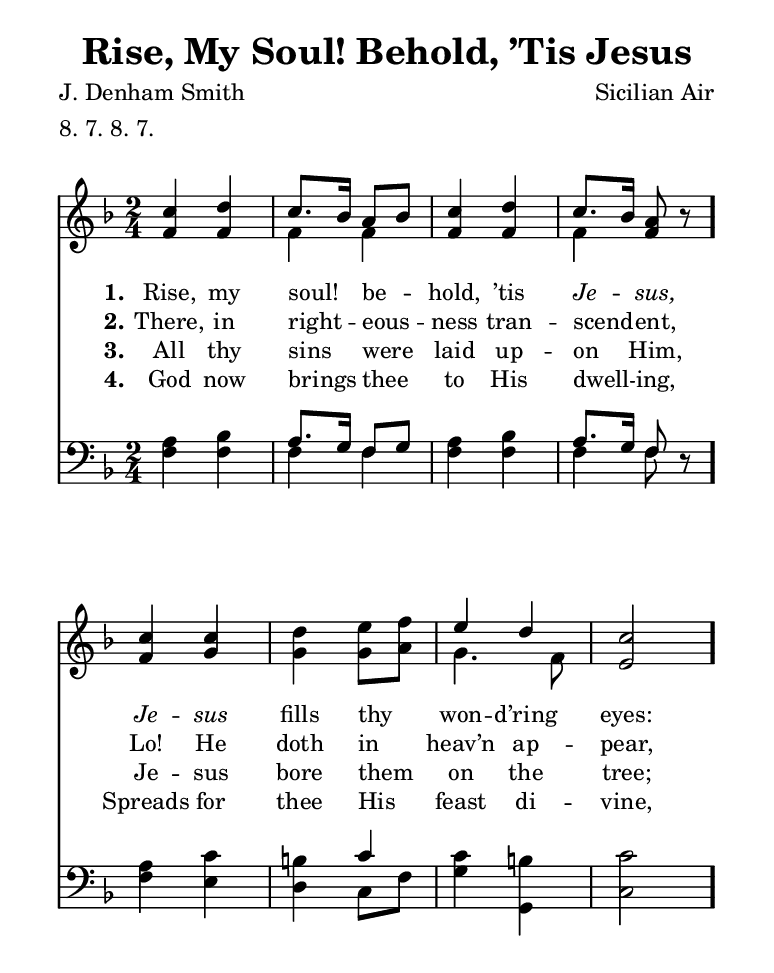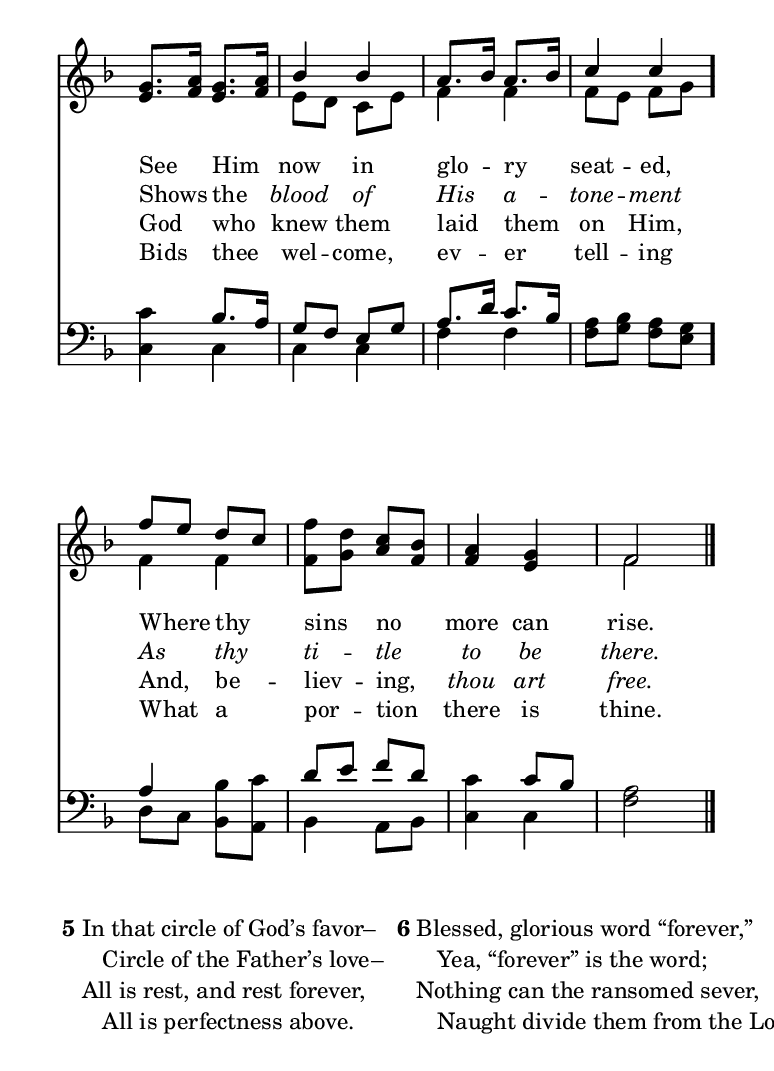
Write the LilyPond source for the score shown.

\include "common/global.ily"
\paper {
  \include "common/paper.ily"
  ragged-bottom = ##t
  system-system-spacing.padding = 11
}

\header{
  hymnnumber = "288"
  title = "Rise, My Soul! Behold, ’Tis Jesus"
  tunename = "Sicilian Mariners"
  meter = "8. 7. 8. 7."
  poet = "J. Denham Smith"
  composer = "Sicilian Air"
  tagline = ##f
}

global = {
  \include "common/overrides.ily"
  \override Staff.TimeSignature.style = #'numbered
  \time 2/4
  \override Score.MetronomeMark.transparent = ##t % hide all fermata changes too
  \tempo 4=80
  \key f \major
  \autoBeamOff
}

notesSoprano = {
\global
\relative c'' {

  c4 d | c8.[ bes16] a8[ bes] | c4 d | c8.[ bes16] a8 r8 |
  c4 c | d e8[ f] | e4 d | c2 |
  g8.[ a16] g8.[ a16] | bes4 bes | a8.[ bes16] a8.[ bes16] c4 c |
  f8[ e] d[ c] | f[ d] c[ bes] | a4 g | f2 |

  \bar "|."

}
}

notesAlto = {
\global
\relative e' {

  f4 f | f f | f f | f f8 r |
  f4 g | g g8[ a] | g4. f8 | e2 |
  e8.[ f16] e8.[ f16] | e8[ d] c[ e] | f4 f | f8[ e] f[ g] |
  f4 f | f8[ g] a8[ f] | f4 e | f2 |

}
}

notesTenor = {
\global
\relative a {

  a4 bes | a8.[ g16] f8[ g] | a4 bes | a8.[ g16] f8 r |
  a4 c | b c | c b | c2 |
  c4 bes8.[ a16] | g8[ f] e[ g] | a8.[ d16] c8.[ bes16] | a8[ bes] a[ g] |
  a4 bes8[ c] | d[ e] f[ d] | c4 c8[ bes] | a2 |

}
}

notesBass = {
\global
\relative f {

  f4 f | f f | f f | f f8 r |
  f4 e | d c8[ f] | g4 g, | c2 |
  c4 c | c c | f f | f8[ g] f[ e] |
  d8[ c] bes[ a] | bes4 a8[ bes] | c4 c | f2 |

}
}

wordsA = \lyricmode {
\set stanza = "1."

Rise, my soul! be -- hold, ’tis \italicsOn Je -- sus, \bar "."
Je -- sus \italicsOff fills thy won -- d’ring eyes: \bar "."
See Him now in glo -- ry seat -- ed, \bar "."
Where thy sins no more can rise. \bar "."

}

wordsB = \lyricmode {
\set stanza = "2."

There, in right -- eous -- ness tran -- scend -- ent,
Lo! He doth in heav’n ap -- pear,
Shows the \italicsOn blood of His a -- tone -- ment
As thy ti -- tle to be there. \italicsOff

}

wordsC = \lyricmode {
\set stanza = "3."

All thy sins were laid up -- on Him,
Je -- sus bore them on the tree;
God who knew them laid them on Him,
And, be -- liev -- ing, \italicsOn thou art free. \italicsOff

}

wordsD = \lyricmode {
\set stanza = "4."

God now brings thee to His dwell -- ing,
Spreads for thee His feast di -- vine,
Bids thee wel -- come, ev -- er tell -- ing
What a por -- tion there is thine.

}

wordsE = \markuplist {

\line { In that circle of God’s favor– }
\line { { \hspace #2 } Circle of the Father’s love– }
\line { All is rest, and rest forever, }
\line { { \hspace #2 } All is perfectness above. }

}

wordsF = \markuplist {

\line { Blessed, glorious word “forever,” }
\line { { \hspace #2 } Yea, “forever” is the word; }
\line { Nothing can the ransomed sever, }
\line { { \hspace #2 } Naught divide them from the Lord. }

}

\score {
  \context ChoirStaff <<
    \context Staff = upper <<
      \set Staff.autoBeaming = ##f
      \set ChoirStaff.systemStartDelimiter = #'SystemStartBar
      \set ChoirStaff.printPartCombineTexts = ##f
      \partcombine #'(2 . 9) \notesSoprano \notesAlto
      \context NullVoice = sopranos { \voiceOne << \notesSoprano >> }
      \context NullVoice = altos { \voiceTwo << \notesAlto >> }
      \context Lyrics = one   \lyricsto sopranos \wordsA
      \context Lyrics = two   \lyricsto sopranos \wordsB
      \context Lyrics = three \lyricsto sopranos \wordsC
      \context Lyrics = four  \lyricsto sopranos \wordsD
    >>
    \context Staff = men <<
      \set Staff.autoBeaming = ##f
      \clef bass
      \set ChoirStaff.printPartCombineTexts = ##f
      \partcombine #'(2 . 9) \notesTenor \notesBass
      \context NullVoice = tenors { \voiceOne << \notesTenor >> }
      \context NullVoice = basses { \voiceTwo << \notesBass >> }
    >>
  >>
  \layout {
    \include "common/layout.ily"
  }
  \midi{
    \include "common/midi.ily"
  }
}

\noPageBreak

\markup { \fill-line {
  \hspace #0.1
  \line{ \bold 5 \column { \wordsE } }
  \hspace #0.1
  \line{ \bold 6 \column { \wordsF } }
  \hspace #0.1
} }

\version "2.19.49"  % necessary for upgrading to future LilyPond versions.

% vi:set et ts=2 sw=2 ai nocindent syntax=lilypond:
